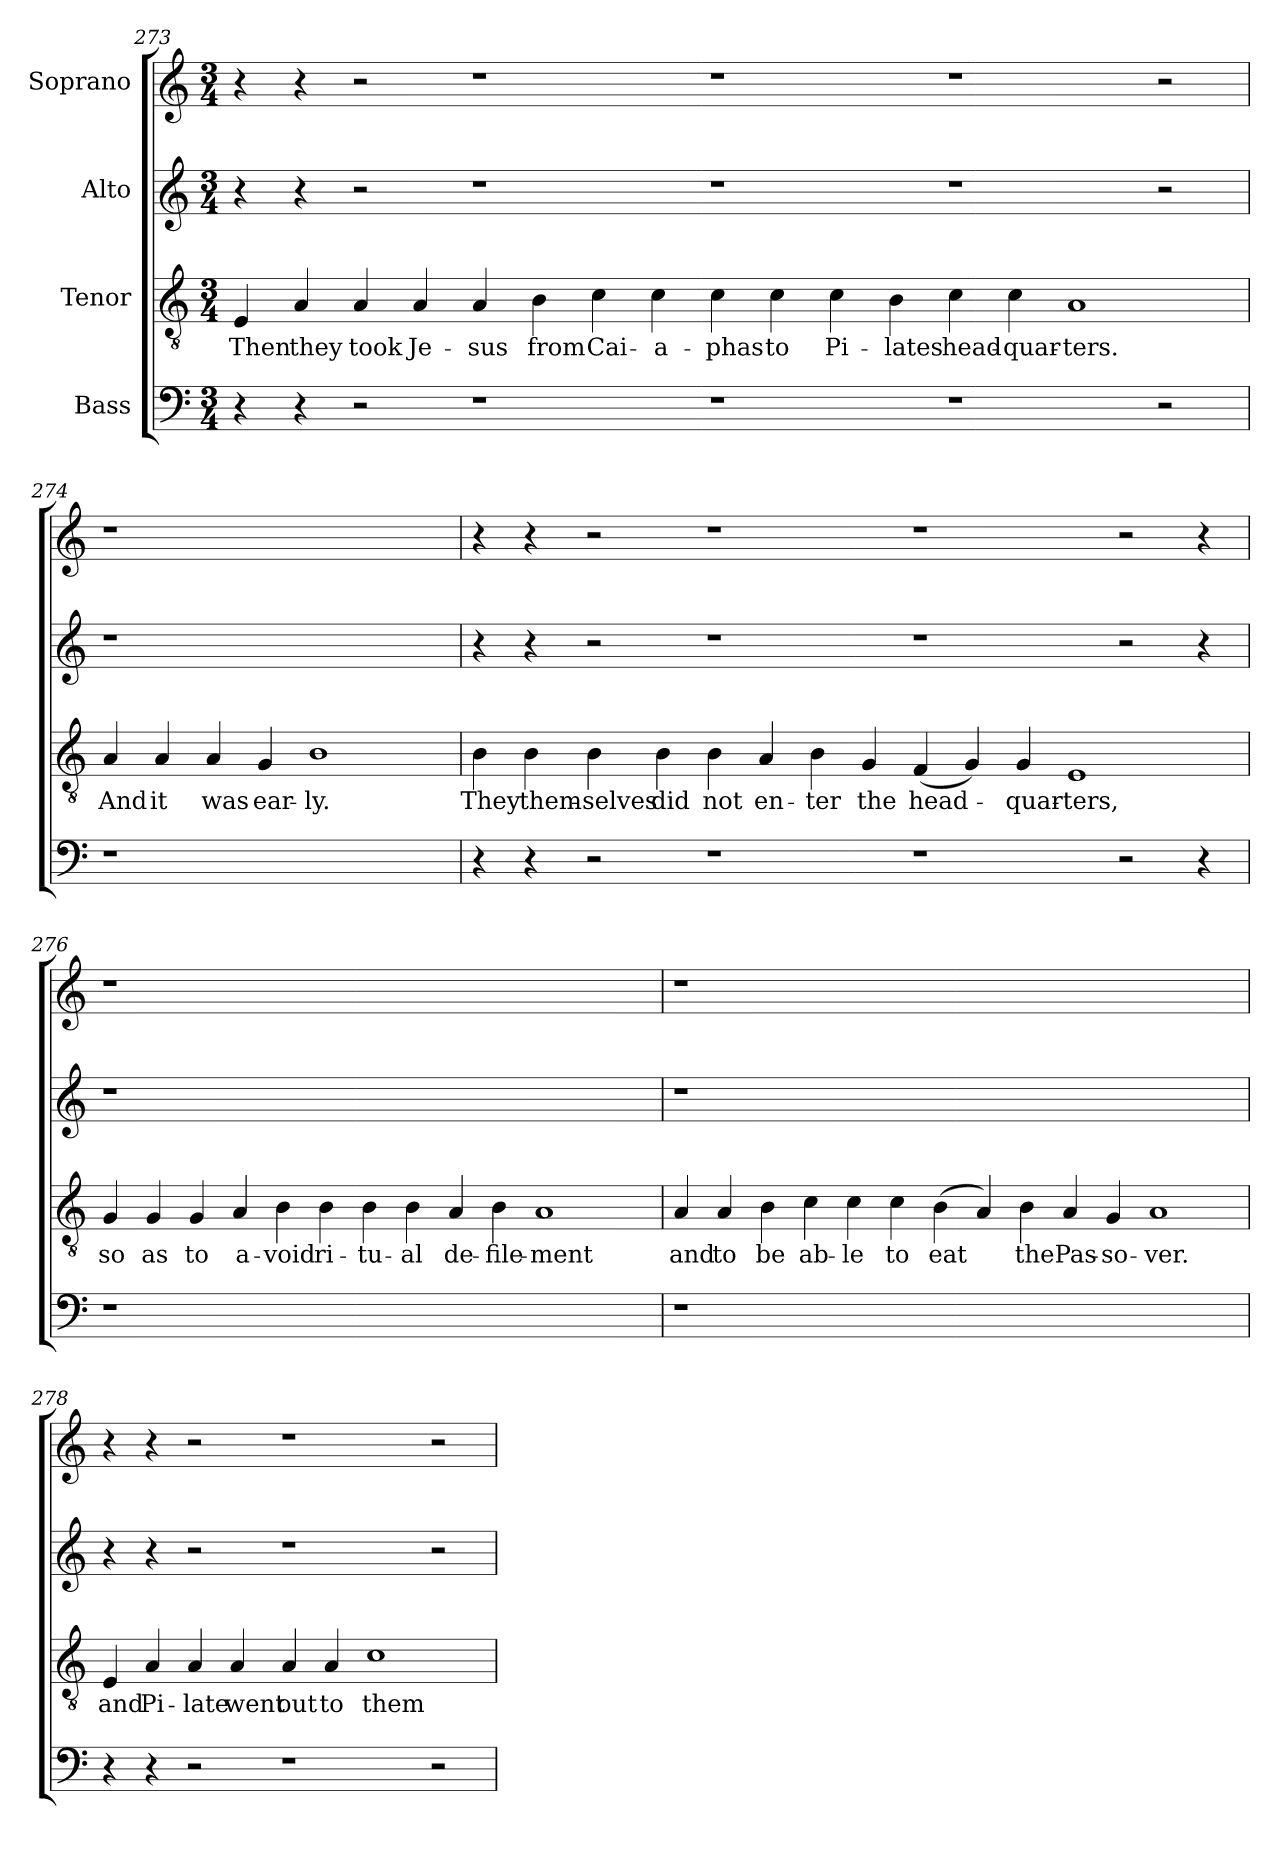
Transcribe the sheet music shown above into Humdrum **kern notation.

**kern	**kern	**text	**kern	**kern
*part4	*part3	*part3	*part2	*part1
*staff4	*staff3	*staff3	*staff2	*staff1
*I"Bass	*I"Tenor	*	*I"Alto	*I"Soprano
!!LO:LB:g=z
*clefF4	*clefGv2	*	*clefG2	*clefG2
*	*ITrd7c12	*	*	*
*k[]	*k[]	*	*k[]	*k[]
*C:	*C:	*	*C:	*C:
*M3/4	*M3/4	*	*M3/4	*M3/4
=273	=273	=273	=273	=273
!	!	!LO:LY:b:color=#000000	!	!
4r	4EEi/	Then	4r	4r
!	!	!LO:LY:b:color=#000000	!	!
4r	4AAi/	they	4r	4r
!	!	!LO:LY:b:color=#000000	!	!
2r	4AAi/	took	2r	2r
!	!	!LO:LY:b:color=#000000	!	!
.	4AAi/	Je-	.	.
!	!	!LO:LY:b:color=#000000	!	!
1r	4AAi/	-sus	1r	1r
!	!	!LO:LY:b:color=#000000	!	!
.	4BBi\	from	.	.
!	!	!LO:LY:b:color=#000000	!	!
.	4Ci\	Cai-	.	.
!	!	!LO:LY:b:color=#000000	!	!
.	4Ci\	-a-	.	.
!	!	!LO:LY:b:color=#000000	!	!
1r	4Ci\	-phas	1r	1r
!	!	!LO:LY:b:color=#000000	!	!
.	4Ci\	to	.	.
!	!	!LO:LY:b:color=#000000	!	!
.	4Ci\	Pi-	.	.
!	!	!LO:LY:b:color=#000000	!	!
.	4BBi\	-lates	.	.
!	!	!LO:LY:b:color=#000000	!	!
1r	4Ci\	head-	1r	1r
!	!	!LO:LY:b:color=#000000	!	!
.	4Ci\	-quar-	.	.
!	!	!LO:LY:b:color=#000000	!	!
.	1AAi	-ters.	.	.
2r	.	.	2r	2r
=274	=274	=274	=274	=274
!LO:N:vis=1	!	!	!	!
!	!	!LO:LY:b:color=#000000	!LO:N:vis=1	!LO:N:vis=1
2.r	4AAi/	And	2.r	2.r
!	!	!LO:LY:b:color=#000000	!	!
.	4AAi/	it	.	.
!	!	!LO:LY:b:color=#000000	!	!
.	4AAi/	was	.	.
!	!	!LO:LY:b:color=#000000	!	!
1ryy	4GGi/	ear-	1ryy	1ryy
!	!	!LO:LY:b:color=#000000	!	!
.	1BBi	-ly.	.	.
4ryy	.	.	4ryy	4ryy
!!LO:LB:g=z
=275	=275	=275	=275	=275
!	!	!LO:LY:b:color=#000000	!	!
4r	4BBi\	They	4r	4r
!	!	!LO:LY:b:color=#000000	!	!
4r	4BBi\	them-	4r	4r
!	!	!LO:LY:b:color=#000000	!	!
2r	4BBi\	-selves	2r	2r
!	!	!LO:LY:b:color=#000000	!	!
.	4BBi\	did	.	.
!	!	!LO:LY:b:color=#000000	!	!
1r	4BBi\	not	1r	1r
!	!	!LO:LY:b:color=#000000	!	!
.	4AAi/	en-	.	.
!	!	!LO:LY:b:color=#000000	!	!
.	4BBi\	-ter	.	.
!	!	!LO:LY:b:color=#000000	!	!
.	4GGi/	the	.	.
!	!	!LO:LY:b:color=#000000	!	!
1r	(4FFi/	head-	1r	1r
.	4GGi/)	.	.	.
!	!	!LO:LY:b:color=#000000	!	!
.	4GGi/	-quar-	.	.
!	!	!LO:LY:b:color=#000000	!	!
.	1EEi	-ters,	.	.
2r	.	.	2r	2r
4r	.	.	4r	4r
=276	=276	=276	=276	=276
!LO:N:vis=1	!	!	!	!
!	!	!LO:LY:b:color=#000000	!LO:N:vis=1	!LO:N:vis=1
2.r	4GGi/	so	2.r	2.r
!	!	!LO:LY:b:color=#000000	!	!
.	4GGi/	as	.	.
!	!	!LO:LY:b:color=#000000	!	!
.	4GGi/	to	.	.
!	!	!LO:LY:b:color=#000000	!	!
0ryy	4AAi/	a-	0ryy	0ryy
!	!	!LO:LY:b:color=#000000	!	!
.	4BBi\	-void	.	.
!	!	!LO:LY:b:color=#000000	!	!
.	4BBi\	ri-	.	.
!	!	!LO:LY:b:color=#000000	!	!
.	4BBi\	-tu-	.	.
!	!	!LO:LY:b:color=#000000	!	!
.	4BBi\	-al	.	.
!	!	!LO:LY:b:color=#000000	!	!
.	4AAi/	de-	.	.
!	!	!LO:LY:b:color=#000000	!	!
.	4BBi\	-file-	.	.
!	!	!LO:LY:b:color=#000000	!	!
.	1AAi	-ment	.	.
2.ryy	.	.	2.ryy	2.ryy
!!LO:LB:g=z
=277	=277	=277	=277	=277
!LO:N:vis=1	!	!	!	!
!	!	!LO:LY:b:color=#000000	!LO:N:vis=1	!LO:N:vis=1
2.r	4AAi/	and	2.r	2.r
!	!	!LO:LY:b:color=#000000	!	!
.	4AAi/	to	.	.
!	!	!LO:LY:b:color=#000000	!	!
.	4BBi\	be	.	.
!	!	!LO:LY:b:color=#000000	!	!
0.ryy	4Ci\	ab-	0.ryy	0.ryy
!	!	!LO:LY:b:color=#000000	!	!
.	4Ci\	-le	.	.
!	!	!LO:LY:b:color=#000000	!	!
.	4Ci\	to	.	.
!	!	!LO:LY:b:color=#000000	!	!
.	(4BBi\	eat	.	.
.	4AAi/)	.	.	.
!	!	!LO:LY:b:color=#000000	!	!
.	4BBi\	the	.	.
!	!	!LO:LY:b:color=#000000	!	!
.	4AAi/	Pas-	.	.
!	!	!LO:LY:b:color=#000000	!	!
.	4GGi/	-so-	.	.
!	!	!LO:LY:b:color=#000000	!	!
.	1AAi	-ver.	.	.
=278	=278	=278	=278	=278
!	!	!LO:LY:b:color=#000000	!	!
4r	4EEi/	and	4r	4r
!	!	!LO:LY:b:color=#000000	!	!
4r	4AAi/	Pi-	4r	4r
!	!	!LO:LY:b:color=#000000	!	!
2r	4AAi/	-late	2r	2r
!	!	!LO:LY:b:color=#000000	!	!
.	4AAi/	went	.	.
!	!	!LO:LY:b:color=#000000	!	!
1r	4AAi/	out	1r	1r
!	!	!LO:LY:b:color=#000000	!	!
.	4AAi/	to	.	.
!	!	!LO:LY:b:color=#000000	!	!
.	1Ci	them	.	.
2r	.	.	2r	2r
=	=	=	=	=
*-	*-	*-	*-	*-
